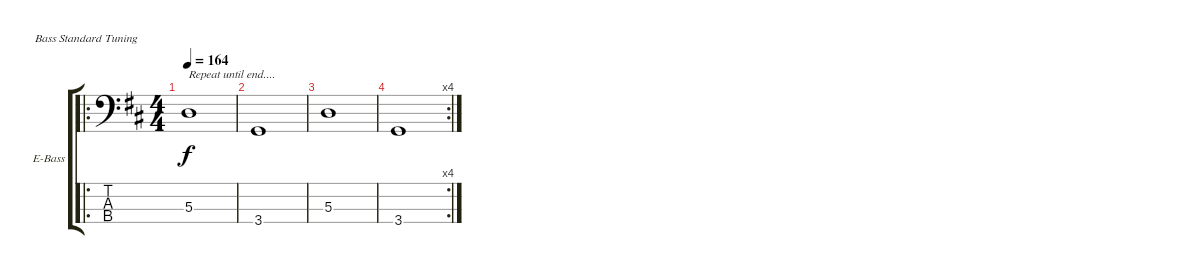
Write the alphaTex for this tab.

\bracketExtendMode groupsimilarinstruments
\firstSystemTrackNameOrientation horizontal
\otherSystemsTrackNameOrientation horizontal
\chordDiagramsInScore
\track ("Electric Bass" "E-Bass") {instrument electricbassfinger}
\staff {score tabs}
\tuning (G2 D2 A1 E1)
\ro
\ts (4 4)
\tempo 164
\clef f4
\ks d
5.3.1{txt "Repeat until end...." dy f} |
3.4.1 |
5.3.1 |
\rc 4
3.4.1
